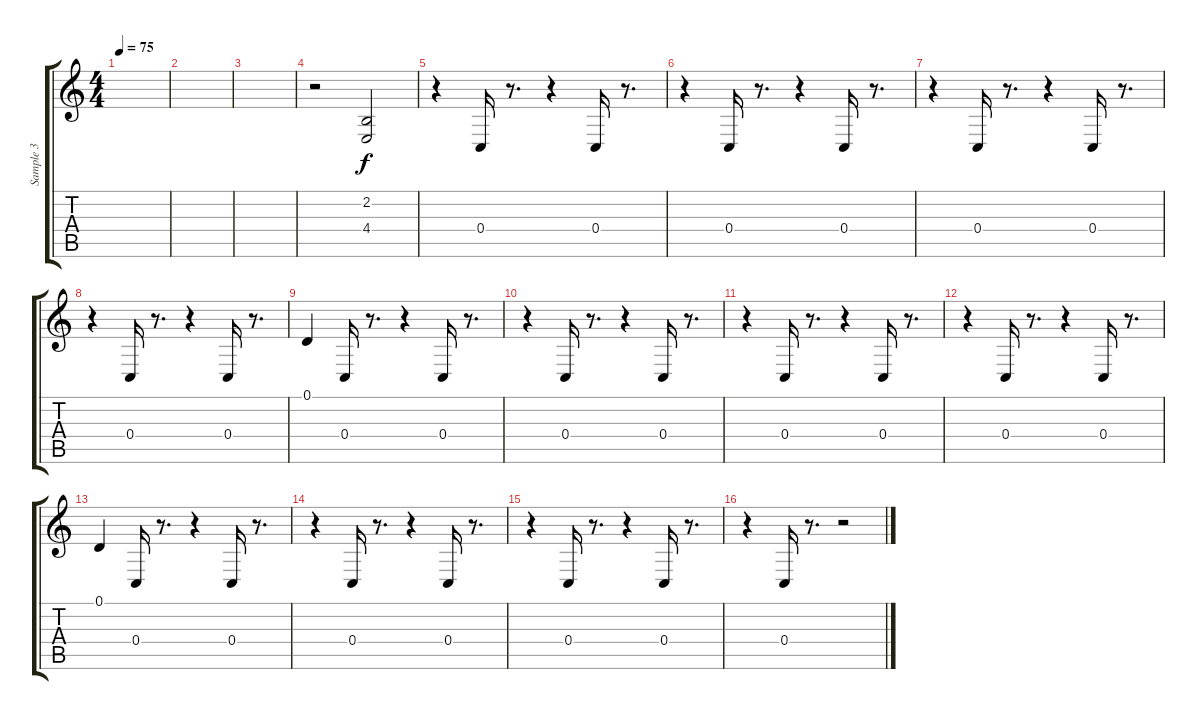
\track ("Sample 3" "Sample 3") {instrument agogo}
\staff {score tabs}
\tuning (D4 A3 F3 C3 G2 C2) {hide}
\ts (4 4)
\tempo 75
\clef g2
\ks c
|
|
|
r.2{volume 10 instrument seashore} (2.2 4.4).2 |
r.4 0.4.16{instrument agogo} r.8{d} r.4 0.4.16 r.8{d} |
r.4 0.4.16{instrument agogo} r.8{d} r.4 0.4.16 r.8{d} |
r.4 0.4.16{instrument agogo} r.8{d} r.4 0.4.16 r.8{d} |
r.4 0.4.16{instrument agogo} r.8{d} r.4 0.4.16 r.8{d} |
0.1.4{instrument reversecymbal} 0.4.16{instrument agogo} r.8{d} r.4 0.4.16 r.8{d} |
r.4 0.4.16{instrument agogo} r.8{d} r.4 0.4.16 r.8{d} |
r.4 0.4.16{instrument agogo} r.8{d} r.4 0.4.16 r.8{d} |
r.4 0.4.16{instrument agogo} r.8{d} r.4 0.4.16 r.8{d} |
0.1.4{instrument reversecymbal} 0.4.16{instrument agogo} r.8{d} r.4 0.4.16 r.8{d} |
r.4 0.4.16{instrument agogo} r.8{d} r.4 0.4.16 r.8{d} |
r.4 0.4.16{instrument agogo} r.8{d} r.4 0.4.16 r.8{d} |
r.4 0.4.16{instrument agogo} r.8{d} r.2
